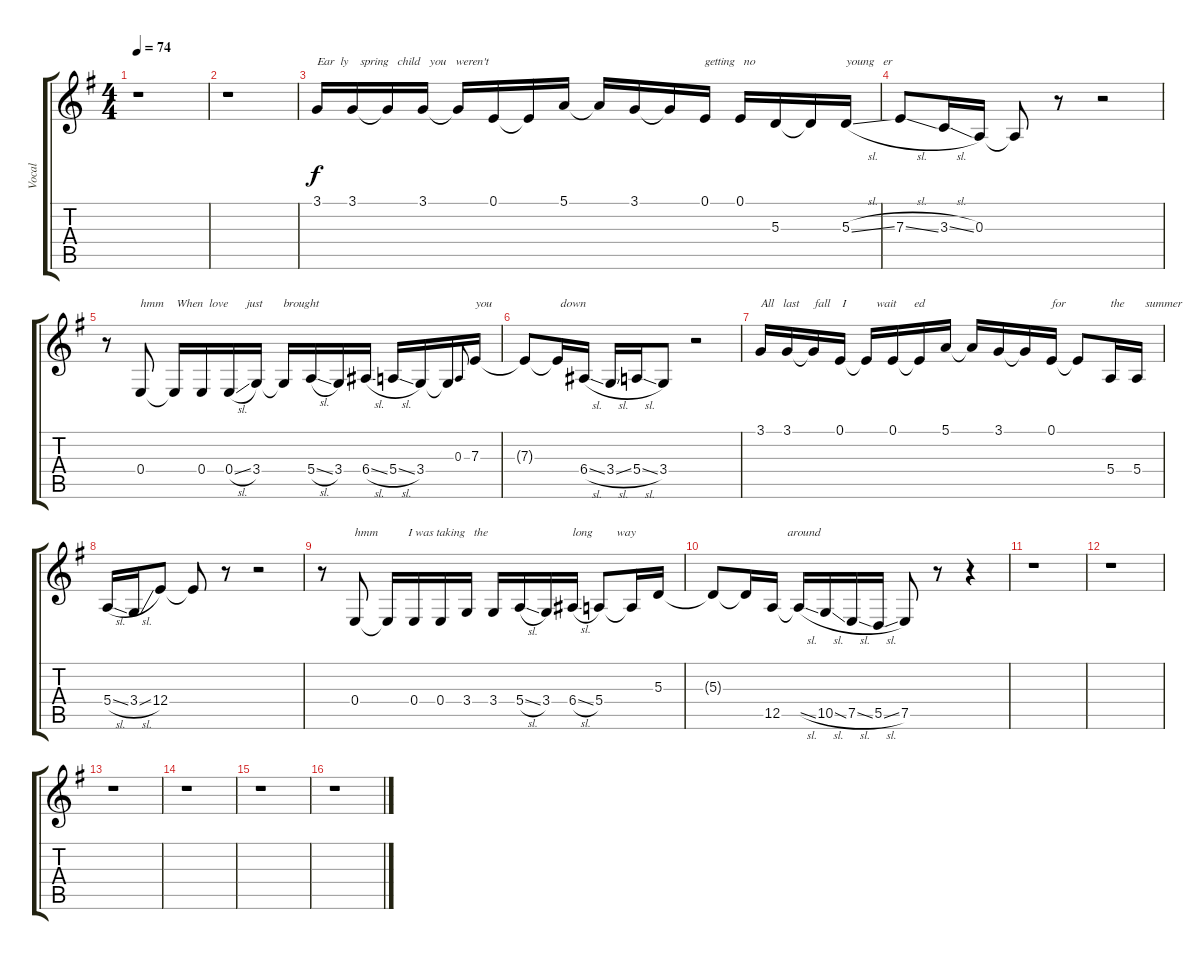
\track ("Vocal" "Vocal") {instrument altosax}
\staff {score tabs}
\tuning (E4 Db4 A3 E3 A2 E2) {hide}
\ts (4 4)
\tempo 74
\clef g2
\ks g
r.1{dy f} |
r.1 |
3.1.16{txt "Ear  ly    spring   child   you   weren't "} 3.1.16 3.1{t}.16 3.1.16 3.1{t}.16 0.1.16 0.1{t}.16 5.1.16 5.1{t}.16 3.1.16 3.1{t}.16 0.1.16{txt "getting   no"} 0.1.16 5.3.16 5.3{t}.16 5.3{sl}.16{txt "young   er"} |
7.3{sl}.8 3.3{sl}.16 0.3.16 0.3{t}.8 r.8 r.2 |
r.8 0.4.8{txt "hmm    When  love      just       brought"} 0.4{t}.16 0.4.16 0.4{sl}.16 3.4.16 3.4{t}.16 5.4{sl}.16 3.4.16 6.4{sl}.16 5.4{sl}.16 3.4.16 3.4{t}.16 0.3.8{gr onbeat} 7.3.16{txt "you"} |
7.3{t}.8 7.3{t}.16{txt " down"} 6.4{sl}.16 3.4{sl}.16 5.4{sl}.16 3.4.8 r.2 |
3.1.16{txt "All   last     fall    I          wait      ed "} 3.1.16 3.1{t}.16 0.1.16 0.1{t}.16 0.1.16 0.1{t}.16 5.1.16 5.1{t}.16 3.1.16 3.1{t}.16 0.1.16{txt "for"} 0.1{t}.8 5.4.16{txt "the       summer"} 5.4.16 |
5.4{sl}.16 3.4{sl}.16 12.4.8 12.4{t}.8 r.8 r.2 |
r.8 0.4.8{txt "hmm          I was taking   the "} 0.4{t}.16 0.4.16 0.4.16 3.4.16 3.4.16 5.4{sl}.16 3.4.16 6.4{sl}.16{txt "long        way"} 5.4.8 5.4{t}.16 5.3.16 |
5.3{t}.8 5.3{t}.16 12.5.16{txt "     around"} 12.5{sl t}.16 10.5{sl}.16 7.5{sl}.16 5.5{sl}.16 7.5.8 r.8 r.4 |
r.1 |
r.1 |
r.1 |
r.1 |
r.1 |
r.1
